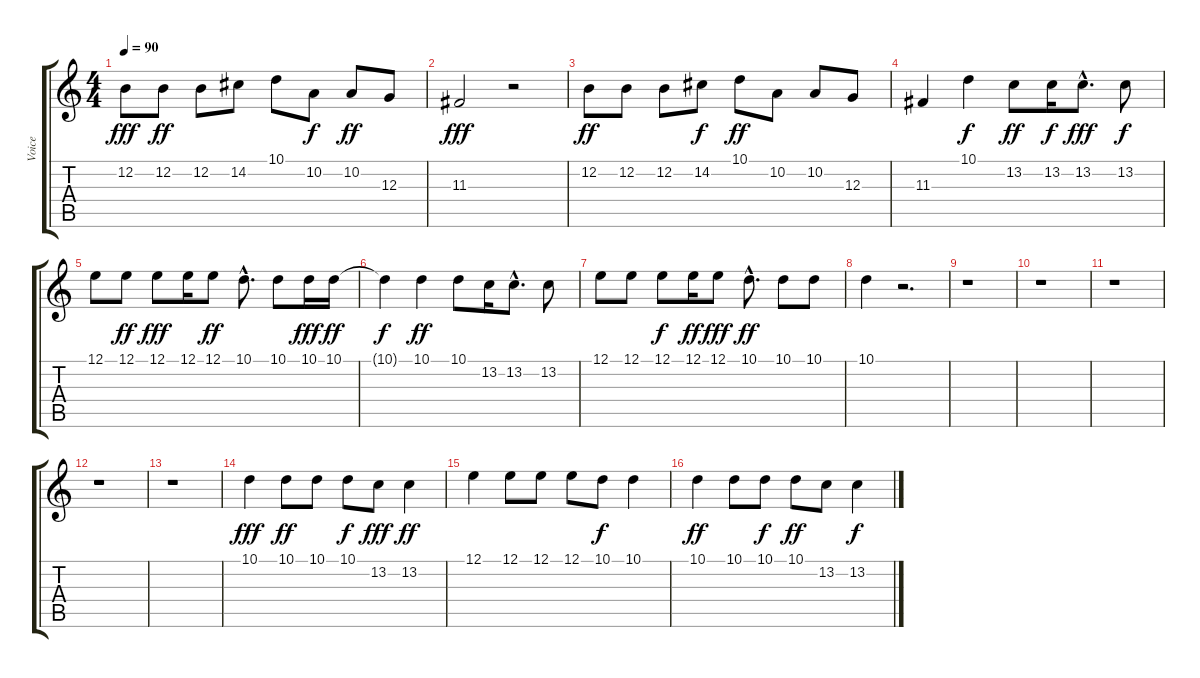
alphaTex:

\track ("Voice" "Voice") {instrument trombone}
\staff {score tabs}
\tuning (E4 B3 G3 D3 A2 E2) {hide}
\ts (4 4)
\tempo 90
\clef g2
\ks c
12.2.8{dy fff} 12.2.8{dy ff} 12.2.8 14.2.8 10.1.8 10.2.8{dy f} 10.2.8{dy ff} 12.3.8 |
11.3.2{dy fff} r.2 |
12.2.8{dy ff} 12.2.8 12.2.8 14.2.8{dy f} 10.1.8{dy ff} 10.2.8 10.2.8 12.3.8 |
11.3.4 10.1.4{dy f} 13.2.8{dy ff} 13.2.16{dy f} 13.2{hac}.8{d dy fff} 13.2.8{dy f} |
12.1.8 12.1.8{dy ff} 12.1.8{dy fff} 12.1.16 12.1.8{dy ff} 10.1{hac}.8{d} 10.1.8 10.1.16{dy fff} 10.1.16{dy ff} |
10.1{t}.4{dy f} 10.1.4{dy ff} 10.1.8 13.2.16 13.2{hac}.8{d} 13.2.8 |
12.1.8 12.1.8 12.1.8{dy f} 12.1.16{dy ff} 12.1.8{dy fff} 10.1{hac}.8{d dy ff} 10.1.8 10.1.8 |
10.1.4 r.2{d} |
r.1 |
r.1 |
r.1 |
r.1 |
r.1 |
10.1.4{dy fff} 10.1.8{dy ff} 10.1.8 10.1.8{dy f} 13.2.8{dy fff} 13.2.4{dy ff} |
12.1.4 12.1.8 12.1.8 12.1.8 10.1.8{dy f} 10.1.4 |
10.1.4{dy ff volume 3} 10.1.8 10.1.8{dy f} 10.1.8{dy ff} 13.2.8 13.2.4{dy f}
